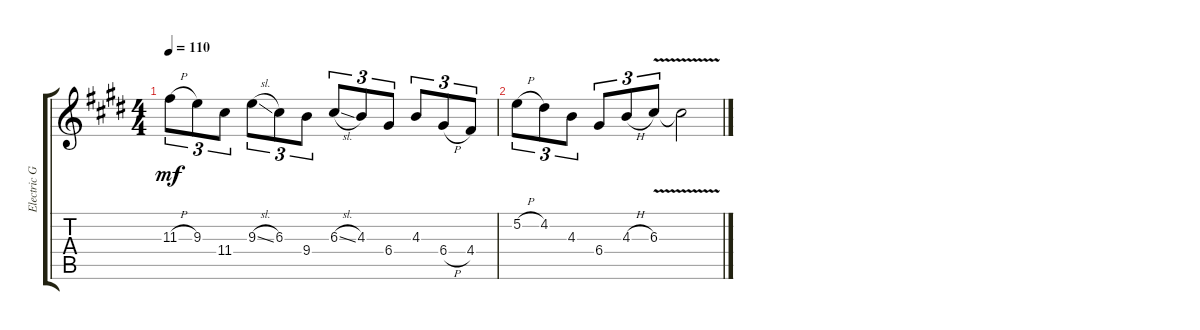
\track ("Electric Guitar" "Electric G") {instrument electricguitarclean}
\staff {score tabs}
\tuning (E4 B3 G3 D3 A2 E2) {hide}
\ts (4 4)
\tempo 110
\clef g2
\ks c#minor
11.3{h}.8{tu (3 2) dy mf instrument electricguitarclean} 9.3.8{tu (3 2)} 11.4.8{tu (3 2)} 9.3{sl}.8{tu (3 2)} 6.3.8{tu (3 2)} 9.4.8{tu (3 2)} 6.3{sl}.8{tu (3 2)} 4.3.8{tu (3 2)} 6.4.8{tu (3 2)} 4.3.8{tu (3 2)} 6.4{h}.8{tu (3 2)} 4.4.8{tu (3 2)} |
5.2{h}.8{tu (3 2)} 4.2.8{tu (3 2)} 4.3.8{tu (3 2)} 6.4.8{tu (3 2)} 4.3{h}.8{tu (3 2)} 6.3{v}.8{tu (3 2)} 6.3{v t}.2
